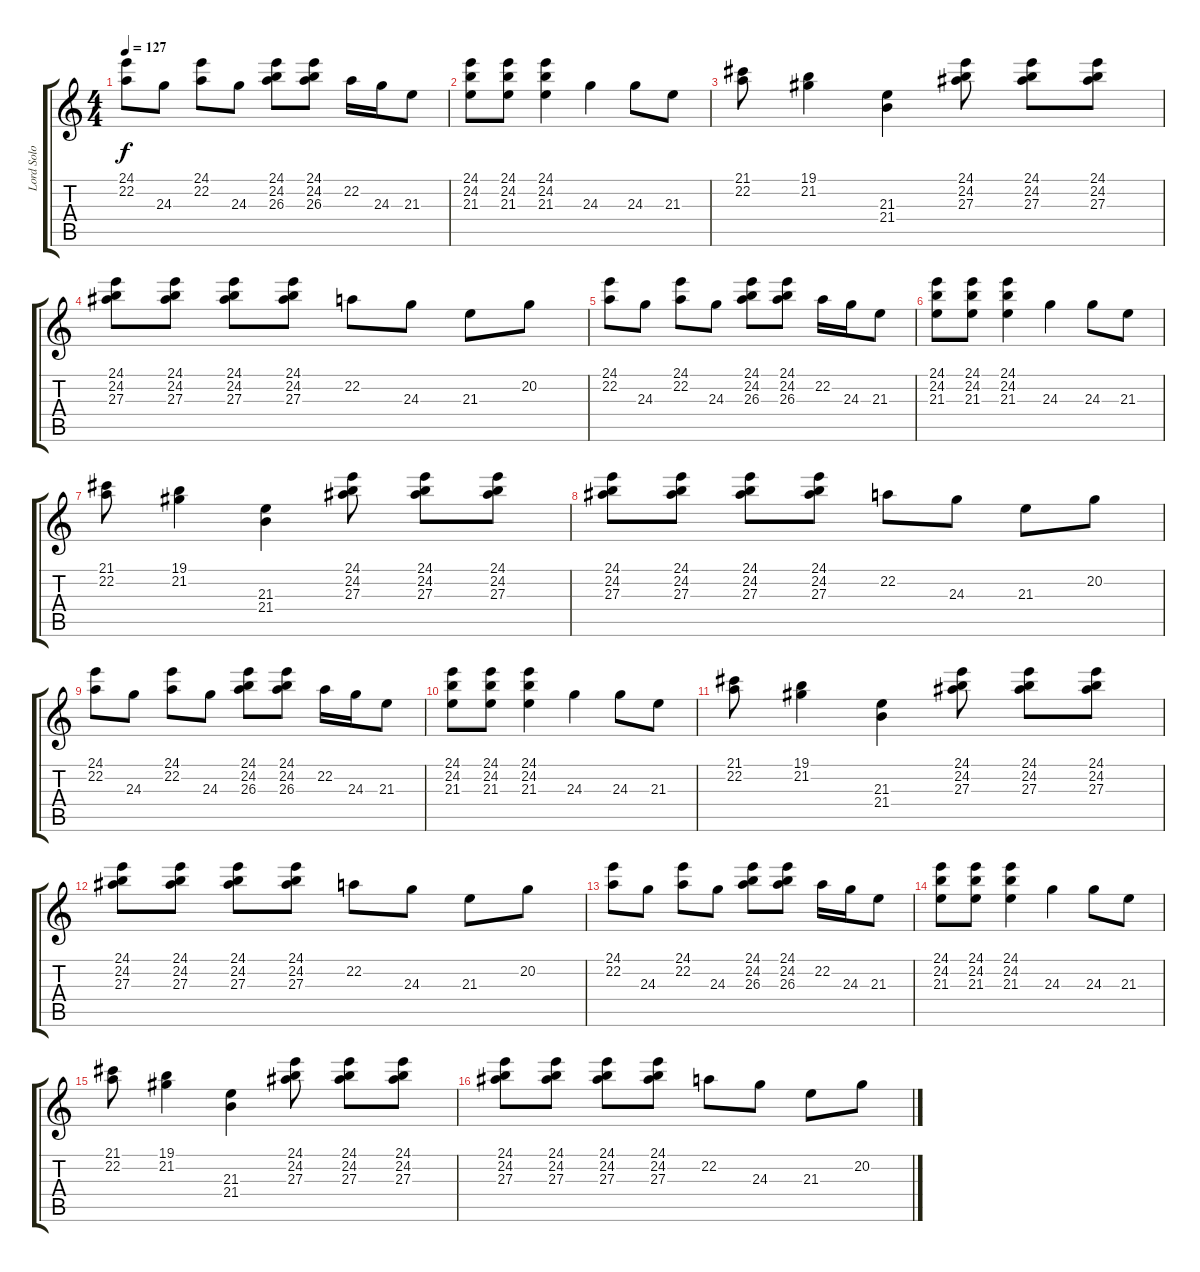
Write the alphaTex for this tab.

\track ("Lord Solo" "Lord Solo") {instrument acousticgrandpiano}
\staff {score tabs}
\tuning (E4 B3 G3 D3 A2 E2) {hide}
\ts (4 4)
\tempo 127
\clef g2
\ks c
(24.1 22.2).8{dy f} 24.3.8 (24.1 22.2).8 24.3.8 (24.1 24.2 26.3).8 (24.1 24.2 26.3).8 22.2.16 24.3.16 21.3.8 |
(24.1 24.2 21.3).8 (24.1 24.2 21.3).8 (24.1 24.2 21.3).4 24.3.4 24.3.8 21.3.8 |
(21.1 22.2).8 (19.1 21.2).4 (21.3 21.4).4 (24.1 24.2 27.3).8 (24.1 24.2 27.3).8 (24.1 24.2 27.3).8 |
(24.1 24.2 27.3).8 (24.1 24.2 27.3).8 (24.1 24.2 27.3).8 (24.1 24.2 27.3).8 22.2.8 24.3.8 21.3.8 20.2.8 |
(24.1 22.2).8 24.3.8 (24.1 22.2).8 24.3.8 (24.1 24.2 26.3).8 (24.1 24.2 26.3).8 22.2.16 24.3.16 21.3.8 |
(24.1 24.2 21.3).8 (24.1 24.2 21.3).8 (24.1 24.2 21.3).4 24.3.4 24.3.8 21.3.8 |
(21.1 22.2).8 (19.1 21.2).4 (21.3 21.4).4 (24.1 24.2 27.3).8 (24.1 24.2 27.3).8 (24.1 24.2 27.3).8 |
(24.1 24.2 27.3).8 (24.1 24.2 27.3).8 (24.1 24.2 27.3).8 (24.1 24.2 27.3).8 22.2.8 24.3.8 21.3.8 20.2.8 |
(24.1 22.2).8 24.3.8 (24.1 22.2).8 24.3.8 (24.1 24.2 26.3).8 (24.1 24.2 26.3).8 22.2.16 24.3.16 21.3.8 |
(24.1 24.2 21.3).8 (24.1 24.2 21.3).8 (24.1 24.2 21.3).4 24.3.4 24.3.8 21.3.8 |
(21.1 22.2).8 (19.1 21.2).4 (21.3 21.4).4 (24.1 24.2 27.3).8 (24.1 24.2 27.3).8 (24.1 24.2 27.3).8 |
(24.1 24.2 27.3).8 (24.1 24.2 27.3).8 (24.1 24.2 27.3).8 (24.1 24.2 27.3).8 22.2.8 24.3.8 21.3.8 20.2.8 |
(24.1 22.2).8 24.3.8 (24.1 22.2).8 24.3.8 (24.1 24.2 26.3).8 (24.1 24.2 26.3).8 22.2.16 24.3.16 21.3.8 |
(24.1 24.2 21.3).8 (24.1 24.2 21.3).8 (24.1 24.2 21.3).4 24.3.4 24.3.8 21.3.8 |
(21.1 22.2).8 (19.1 21.2).4 (21.3 21.4).4 (24.1 24.2 27.3).8 (24.1 24.2 27.3).8 (24.1 24.2 27.3).8 |
(24.1 24.2 27.3).8 (24.1 24.2 27.3).8 (24.1 24.2 27.3).8 (24.1 24.2 27.3).8 22.2.8 24.3.8 21.3.8 20.2.8
